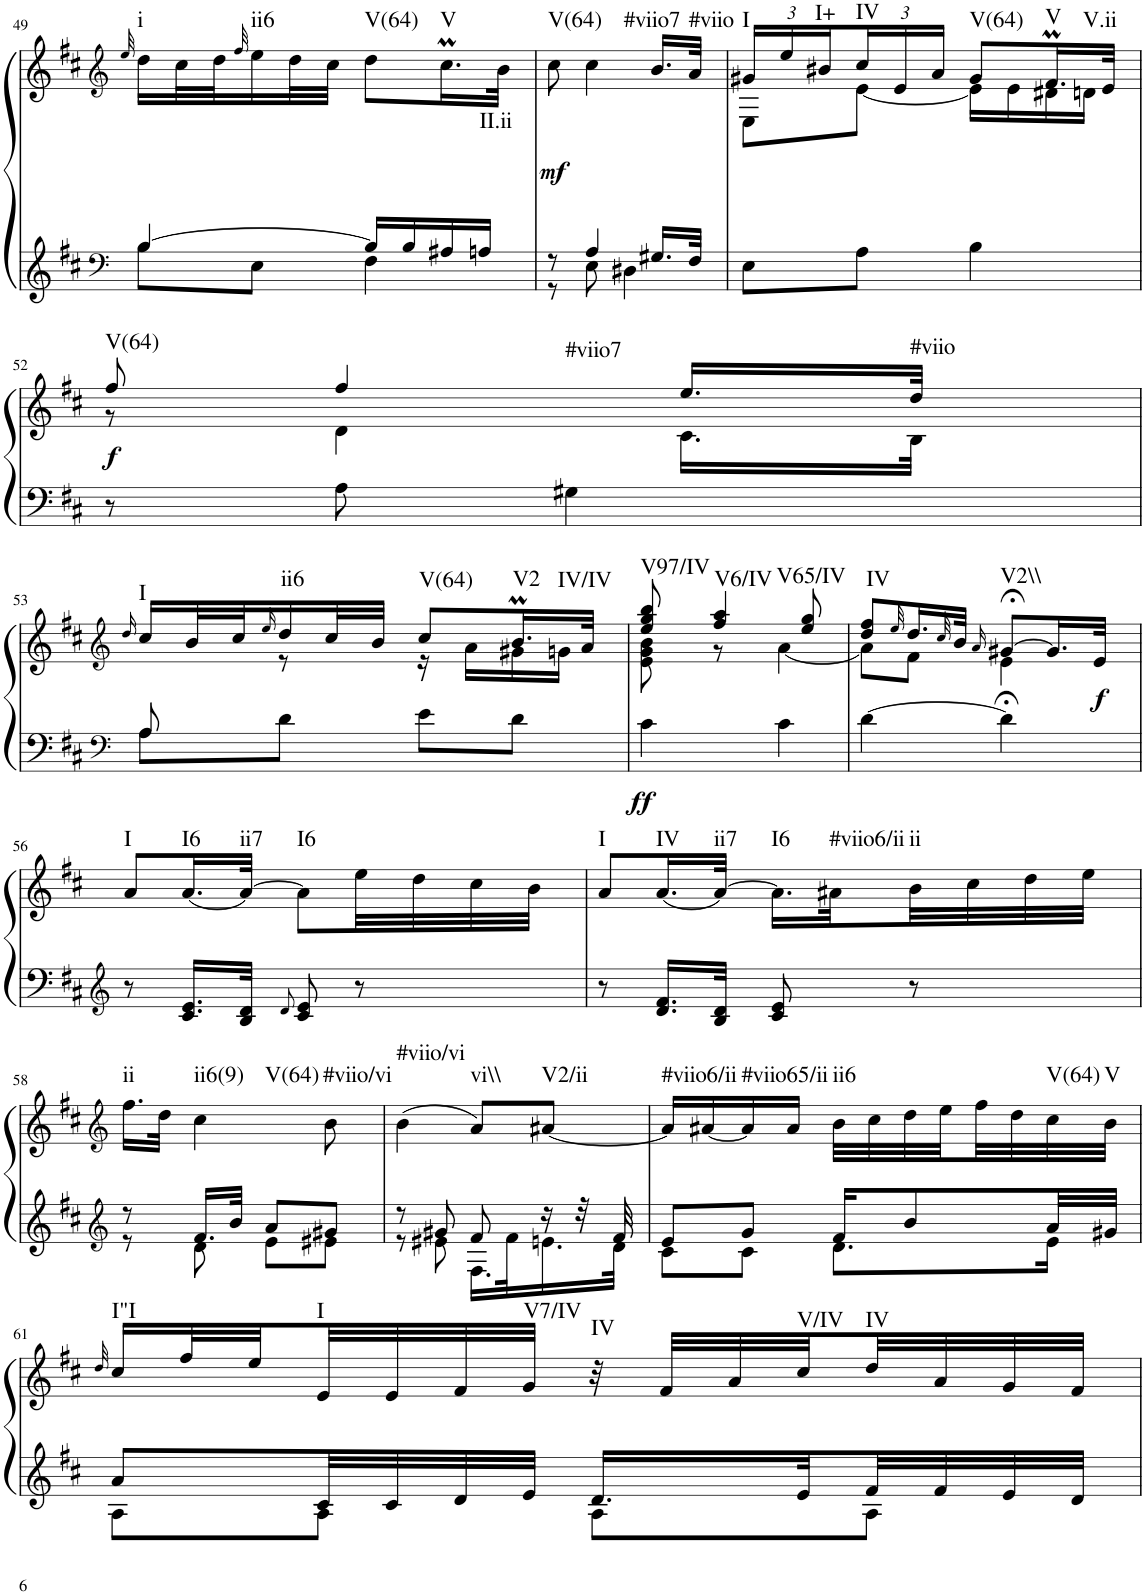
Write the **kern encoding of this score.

**kern	**kern	**dynam	**harte
*part1	*part1	*part1	*part1
*staff2	*staff1	*staff1/2	*
*I"Klavier links	*	*	*
!!LO:PB:g=z
*clefF4	*clefG2	*	*
*k[f#c#]	*k[f#c#]	*	*
*M2/4	*M2/4	*	*
=49	=49	=49	=49
.	32qee/	.	.
*^	*	*	*
!	!	!	!	!LO:H:kt=i
*	*	*^	*	*
[4B/	8B\L	16dd\LL	4..ryy	.	N
.	.	32cc#\L	.	.	.
.	.	32dd\J	.	.	.
.	.	32qff#/	.	.	.
!	!	!	!	!	!LO:H:kt=ii6
.	8E\J	16ee\	.	.	N
.	.	32dd\L	.	.	.
.	.	32cc#\JJJ	.	.	.
!	!	!	!	!	!LO:H:kt=V(64)
16B/LL]	4F#\	8dd\L	.	.	N
16B/	.	.	.	.	.
!	!	!	!	!	!LO:H:kt=V
16A#X/	.	16.cc#m\L	.	.	N
!	!	!	!	!	!LO:H:kt=II.ii
16An/JJ	.	.	16ryy	.	N
.	.	32b\JJk	.	.	.
=50	=50	=50	=50	=50	=50
!	!	!	!	!LO:DY:b	!LO:H:kt=V(64)
*	*	*v	*v	*	*
8r	8r	8cc#\	mf	N
!	!	!	!	!LO:H:kt=#viio7
4A/	8E\	4cc#\	.	N
.	4D#X\	.	.	.
16.G#X/LL	.	16.b/LL	.	.
!	!	!	!	!LO:H:kt=#viio
32F#/JJk	.	32a/JJk	.	N
*v	*v	*	*	*
=51	=51	=51	=51
*	*Xbrackettup	*	*
*	*^	*	*
!	!	!	!	!LO:H:kt=I
8E\L	24g#X/LL	8E\L	.	N
.	24ee/	.	.	.
!	!	!	!	!LO:H:kt=I+
.	24b#X/	.	.	N
!	!	!	!	!LO:H:kt=IV
8A\J	24cc#/	[8e\J	.	N
.	24e/	.	.	.
.	24a/JJ	.	.	.
!	!	!	!	!LO:H:kt=V(64)
4B\	8g#/L	16e\LL]	.	N
.	.	16e\	.	.
!	!	!	!	!LO:H:n=1:kt=V
!	!	!	!	!LO:H:n=2:kt=V.ii
.	16.f#m/L	16d#X\	.	N N
.	.	16dn\JJ	.	.
.	32e/JJk	.	.	.
!!LO:LB:g=z	!!
=52	=52	=52	=52	=52
!	!	!	!LO:DY:b	!LO:H:kt=V(64)
8r	8ff#/	8r	f	N
!	!	!	!	!LO:H:kt=#viio7
8A\	4ff#/	4d\	.	N
4G#X\	.	.	.	.
.	16.ee/LL	16.c#\LL	.	.
!	!	!	!	!LO:H:kt=#viio
.	32dd/JJk	32B\JJk	.	N
!!LO:LB:g=z	!!
=53	=53	=53	=53	=53
*clefF4	*clefG2	*	*	*
.	16qdd/	.	.	.
*^	*	*	*	*
!	!	!	!	!	!LO:H:kt=I
8A/	8A\L	16cc#/LL	8ryy	.	N
.	.	32b/L	.	.	.
.	.	32cc#/J	.	.	.
.	.	16qee/	.	.	.
!	!	!	!	!	!LO:H:kt=ii6
8ryy	8d\J	16dd/	8r	.	N
.	.	32cc#/L	.	.	.
.	.	32b/JJJ	.	.	.
!	!	!	!	!	!LO:H:kt=V(64)
4ryy	8e\L	8cc#/L	16r	.	N
.	.	.	16a\LL	.	.
!	!	!	!	!	!LO:H:kt=V2
.	8d\J	16.bM/L	16g#X\	.	N
!	!	!	!	!	!LO:H:kt=IV/IV
.	.	.	16gn\JJ	.	N
.	.	32a/JJk	.	.	.
*v	*v	*	*	*	*
=54	=54	=54	=54	=54
!	!	!	!LO:DY:b=2	!LO:H:kt=V97/IV
4c#\	8ee/ 8gg/ 8bb/	8e\ 8g\ 8b\	ff	N
!	!	!	!	!LO:H:kt=V6/IV
.	4ff#/ 4aa/	8r	.	N
!	!	!	!	!LO:H:kt=V65/IV
4c#\	.	[4a\	.	N
.	8ee/ 8gg/	.	.	.
=55	=55	=55	=55	=55
!	!	!	!	!LO:H:kt=IV
[4d\	8dd/ 8ff#/L	8a\L]	.	N
.	32qee/	.	.	.
.	16.dd/L	8f#\J	.	.
.	32qcc#/	.	.	.
.	32b/JJk	.	.	.
.	16qa/	.	.	.
!	!	!	!	!LO:H:kt=V2\\
4d;<\]	[8g#X;</L	4e\	.	N
.	16.g#/L]	.	.	.
!	!	!	!LO:DY:b	!
.	32e/JJk	.	f	.
*	*v	*v	*	*
!!LO:LB:g=z
=56	=56	=56	=56
*clefG2	*	*	*
!	!	!	!LO:H:kt=I
8r	8a/L	.	N
!	!	!	!LO:H:kt=I6
16.c#/ 16.e/LL	[16.a/L	.	N
!	!	!	!LO:H:kt=ii7
32B/ 32d/JJk	32a/JJk_	.	N
8qd/	.	.	.
!	!	!	!LO:H:kt=I6
8c#/ 8e/	8a\L]	.	N
8r	32ee\LL	.	.
.	32dd\	.	.
.	32cc#\	.	.
.	32b\JJJ	.	.
=57	=57	=57	=57
!	!	!	!LO:H:kt=I
8r	8a/L	.	N
!	!	!	!LO:H:kt=IV
16.d/ 16.f#/LL	[16.a/L	.	N
!	!	!	!LO:H:kt=ii7
32B/ 32d/JJk	32a/JJk_	.	N
!	!	!	!LO:H:kt=I6
8c#/ 8e/	16.a\LL]	.	N
!	!	!	!LO:H:kt=#viio6/ii
.	32a#X\L	.	N
!	!	!	!LO:H:kt=ii
8r	32b\	.	N
.	32cc#\	.	.
.	32dd\	.	.
.	32ee\JJJ	.	.
!!LO:LB:g=z
=58	=58	=58	=58
*clefG2	*clefG2	*	*
*^	*	*	*
!	!	!	!	!LO:H:kt=ii
8r	8r	16.ff#\LL	.	N
.	.	32dd\JJk	.	.
!	!	!	!	!LO:H:n=1:kt=ii6(9)
!	!	!	!	!LO:H:n=2:kt=V(64)
16.f#/LL	8d\	4cc#\	.	N N
32b/JJk	.	.	.	.
8a/L	8e\L	.	.	.
!	!	!	!	!LO:H:kt=#viio/vi
8g#X/J	8e#X\J	8b\	.	N
=59	=59	=59	=59	=59
!	!	!	!	!LO:H:kt=#viio/vi
8r	8r	(4b\	.	N
8g#X/	8e#X\	.	.	.
!	!	!	!	!LO:H:kt=vi\\
8f#/	16.F#\LL	8a/L)	.	N
.	32f#\K	.	.	.
!	!	!	!	!LO:H:kt=V2/ii
16r	16.en\	[8a#X/J	.	N
32r	.	.	.	.
32f#/	32d\JJk	.	.	.
=60	=60	=60	=60	=60
!	!	!	!	!LO:H:kt=#viio6/ii
8e/L	8c#\L	16a#/LL]	.	N
.	.	[16a#X/	.	.
!	!	!	!	!LO:H:kt=#viio65/ii
8g/J	8c#\J	16a#/]	.	N
.	.	16a#/JJ	.	.
!	!	!	!	!LO:H:kt=ii6
16f#/KL	8.d\L	32b\LLL	.	N
.	.	32cc#\	.	.
8b/	.	32dd\	.	.
.	.	32ee\	.	.
.	.	32ff#\	.	.
.	.	32dd\	.	.
!	!	!	!	!LO:H:kt=V(64)
32a/LL	16e\Jk	32cc#\	.	N
!	!	!	!	!LO:H:kt=V
32g#X/JJJ	.	32b\JJJ	.	N
!!LO:LB:g=z
=61	=61	=61	=61	=61
.	.	32qdd/	.	.
!	!	!	!	!LO:H:kt=I"I
8a/L	8A\L	16cc#/LL	.	N
.	.	32ff#/L	.	.
.	.	32ee/	.	.
!	!	!	!	!LO:H:kt=I
32c#/LL	8A\J	32e/	.	N
32c#/	.	32e/	.	.
32d/	.	32f#/	.	.
!	!	!	!	!LO:H:kt=V7/IV
32e/JJJ	.	32g/JJJ	.	N
!	!	!	!	!LO:H:kt=IV
16.d/LL	8A\L	32r	.	N
.	.	32f#/LLL	.	.
.	.	32a/	.	.
!	!	!	!	!LO:H:kt=V/IV
32e/L	.	32cc#/	.	N
!	!	!	!	!LO:H:kt=IV
32f#/	8A\J	32dd/	.	N
32f#/	.	32a/	.	.
32e/	.	32g/	.	.
32d/JJJ	.	32f#/JJJ	.	.
*v	*v	*	*	*
=	=	=	=
*-	*-	*-	*-
